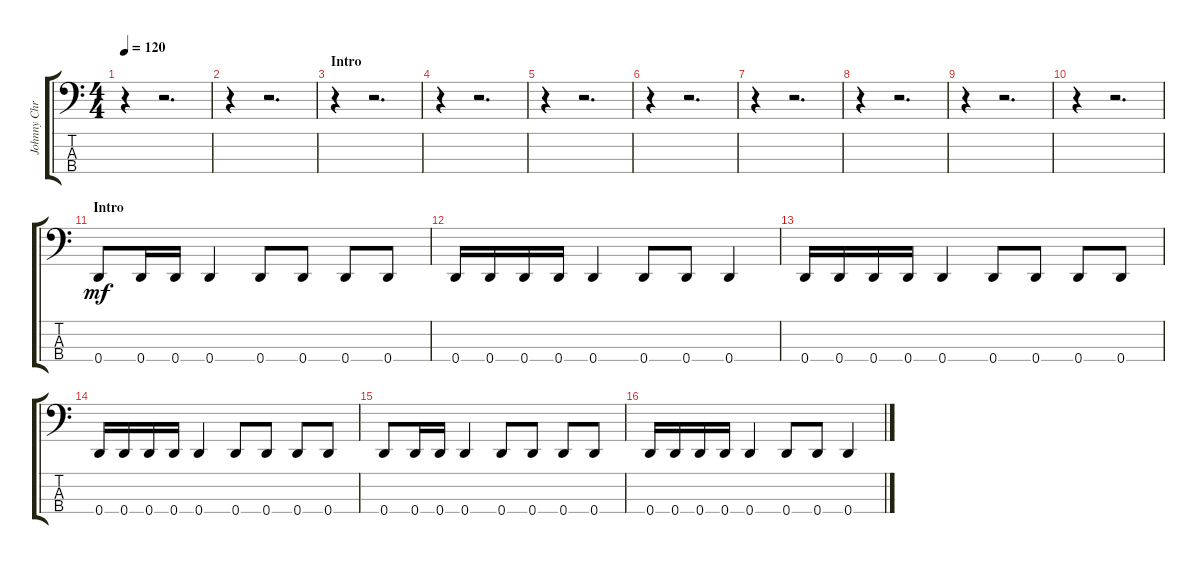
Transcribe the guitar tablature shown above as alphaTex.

\track ("Johnny Christ" "Johnny Chr") {instrument electricbassfinger}
\staff {score tabs}
\tuning (G2 D2 A1 D1) {hide}
\ts (4 4)
\tempo 120
\clef f4
\ks c
r.4{dy mf instrument electricbassfinger} r.2{d} |
r.4 r.2{d} |
\section ("" "Intro")
r.4 r.2{d} |
r.4 r.2{d} |
r.4 r.2{d} |
r.4 r.2{d} |
r.4 r.2{d} |
r.4 r.2{d} |
r.4 r.2{d} |
r.4 r.2{d} |
\section ("" "Intro")
0.4.8 0.4.16 0.4.16 0.4.4 0.4.8 0.4.8 0.4.8 0.4.8 |
0.4.16 0.4.16 0.4.16 0.4.16 0.4.4 0.4.8 0.4.8 0.4.4 |
0.4.16 0.4.16 0.4.16 0.4.16 0.4.4 0.4.8 0.4.8 0.4.8 0.4.8 |
0.4.16 0.4.16 0.4.16 0.4.16 0.4.4 0.4.8 0.4.8 0.4.8 0.4.8 |
0.4.8 0.4.16 0.4.16 0.4.4 0.4.8 0.4.8 0.4.8 0.4.8 |
0.4.16 0.4.16 0.4.16 0.4.16 0.4.4 0.4.8 0.4.8 0.4.4
